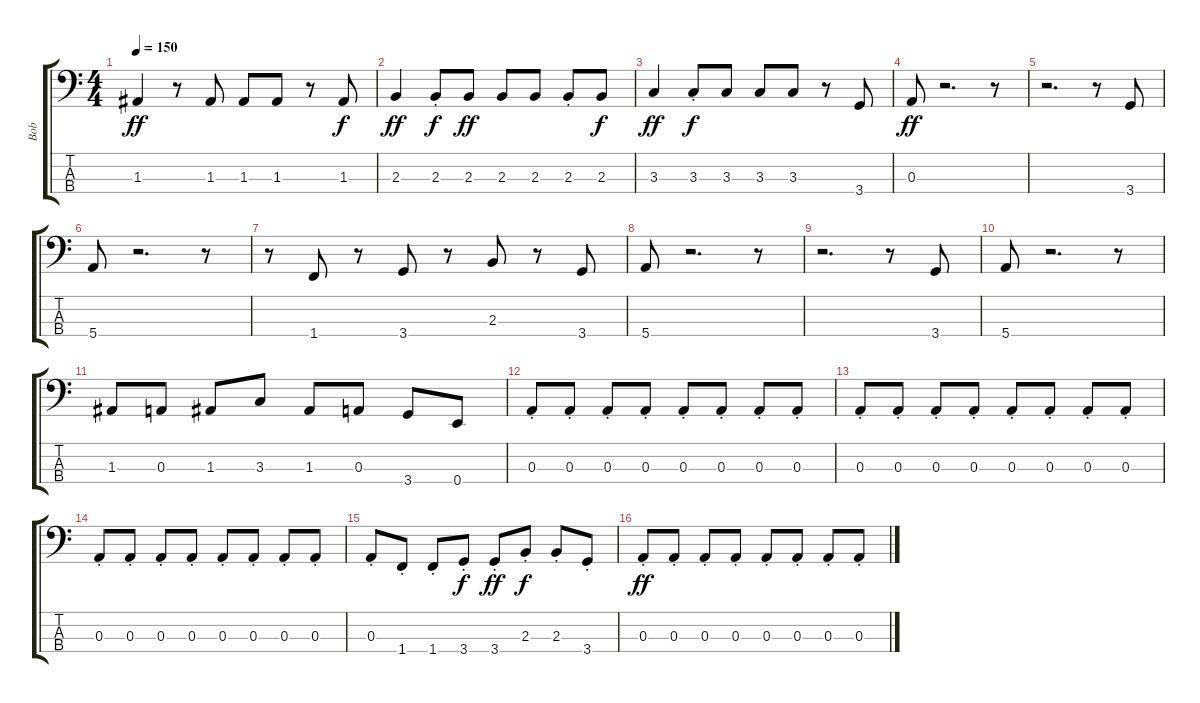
\track ("Bob" "Bob") {instrument electricbasspick}
\staff {score tabs}
\tuning (G2 D2 A1 E1) {hide}
\ts (4 4)
\tempo 150
\clef f4
\ks c
1.3.4{dy ff} r.8 1.3.8 1.3.8 1.3.8 r.8 1.3.8{dy f} |
2.3.4{dy ff} 2.3{st}.8{dy f} 2.3.8{dy ff} 2.3.8 2.3.8 2.3{st}.8 2.3.8{dy f} |
3.3.4{dy ff} 3.3{st}.8{dy f} 3.3.8 3.3.8 3.3.8 r.8 3.4.8 |
0.3.8{dy ff} r.2{d} r.8 |
r.2{d} r.8 3.4.8 |
5.4.8 r.2{d} r.8 |
r.8 1.4.8 r.8 3.4.8 r.8 2.3.8 r.8 3.4.8 |
5.4.8 r.2{d} r.8 |
r.2{d} r.8 3.4.8 |
5.4.8 r.2{d} r.8 |
1.3.8 0.3.8 1.3.8 3.3.8 1.3.8 0.3.8 3.4.8 0.4.8 |
0.3{st}.8 0.3{st}.8 0.3{st}.8 0.3{st}.8 0.3{st}.8 0.3{st}.8 0.3{st}.8 0.3{st}.8 |
0.3{st}.8 0.3{st}.8 0.3{st}.8 0.3{st}.8 0.3{st}.8 0.3{st}.8 0.3{st}.8 0.3{st}.8 |
0.3{st}.8 0.3{st}.8 0.3{st}.8 0.3{st}.8 0.3{st}.8 0.3{st}.8 0.3{st}.8 0.3{st}.8 |
0.3{st}.8 1.4{st}.8 1.4{st}.8 3.4{st}.8{dy f} 3.4{st}.8{dy ff} 2.3{st}.8{dy f} 2.3{st}.8 3.4{st}.8 |
0.3{st}.8{dy ff} 0.3{st}.8 0.3{st}.8 0.3{st}.8 0.3{st}.8 0.3{st}.8 0.3{st}.8 0.3{st}.8
